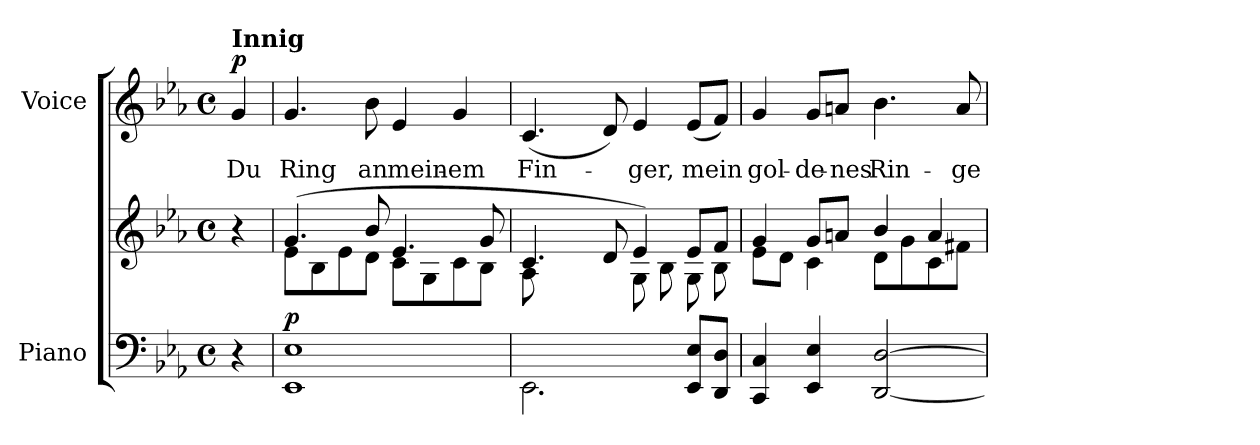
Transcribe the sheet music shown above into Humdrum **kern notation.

**kern	**kern	**dynam	**kern	**text	**dynam
*part2	*part2	*part2	*part1	*part1	*part1
*staff3	*staff2	*staff2/3	*staff1	*staff1	*staff1
*I"Piano	*	*	*I"Voice	*	*
*I'Pno	*	*	*	*	*
*clefF4	*clefG2	*	*clefG2	*	*
*k[b-e-a-]	*k[b-e-a-]	*	*k[b-e-a-]	*	*
*M4/4	*M4/4	*	*M4/4	*	*
*met(c)	*met(c)	*	*met(c)	*	*
*MM65	*MM65	*	*MM65	*	*
=1	=1	=1	=1	=1	=1
!	!	!	!LO:TX:a:B:t=Innig	!	!
!	!	!	!	!LO:LY:b	!LO:DY:a
4r	4r	.	4g/	Du	p
=2	=2	=2	=2	=2	=2
*	*^	*	*	*	*
!	!	!	!LO:DY:a=2	!	!LO:LY:b	!
1EE- 1E-	(>4.g/	8e-\L	p	4.g/	Ring	.
.	.	8B-\	.	.	.	.
.	.	8e-\	.	.	.	.
!	!	!	!	!	!LO:LY:b	!
.	8b-/	8d\J	.	8b-\	an	.
!	!	!	!	!	!LO:LY:b	!
.	4.e-/	8c\L	.	4e-/	mein-	.
.	.	8G\	.	.	.	.
!	!	!	!	!	!LO:LY:b	!
.	.	8c\	.	4g/	-em	.
.	8g/	8B-\J	.	.	.	.
=3	=3	=3	=3	=3	=3	=3
*^	*	*	*	*	*	*
!	!	!	!	!	!	!LO:LY:b	!
8ryy	2.EE-\	4.c/	8A-\L	.	(<4.c/	Fin-	.
8E-/	.	.	4.ryy	.	.	.	.
8A-/	.	.	.	.	.	.	.
8F/J	.	8d/	.	.	8d/)	.	.
!	!	!	!	!	!	!LO:LY:b	!
2ryy	.	4e-/)	8G\L	.	4e-/	-ger,	.
.	.	.	8B-\	.	.	.	.
!	!	!	!	!	!	!LO:LY:b	!
.	8EE-/ 8E-/L	8e-/L	8G\	.	(<8e-/L	mein	.
.	8DD/ 8D/J	8f/J	8B-\J	.	8f/J)	.	.
=4	=4	=4	=4	=4	=4	=4	=4
!	!	!	!	!	!	!LO:LY:b	!
*v	*v	*	*	*	*	*	*
4CC/ 4C/	4g/	8e-\L	.	4g/	gol-	.
.	.	8d\J	.	.	.	.
!	!	!	!	!	!LO:LY:b	!
4EE-/ 4E-/	8g/L	4c\	.	8g/L	-de-	.
!	!	!	!	!	!LO:LY:b	!
.	8an/J	.	.	8an/J	-nes	.
!	!	!	!	!	!LO:LY:b	!
[2DD/ [2D/	4b-/	8d\L	.	4.b-\	Rin-	.
.	.	8g\	.	.	.	.
.	4a/	8c\	.	.	.	.
!	!	!	!	!	!LO:LY:b	!
.	.	8f#X\J	.	8a/	-ge-	.
*	*v	*v	*	*	*	*
=	=	=	=	=	=
*-	*-	*-	*-	*-	*-
